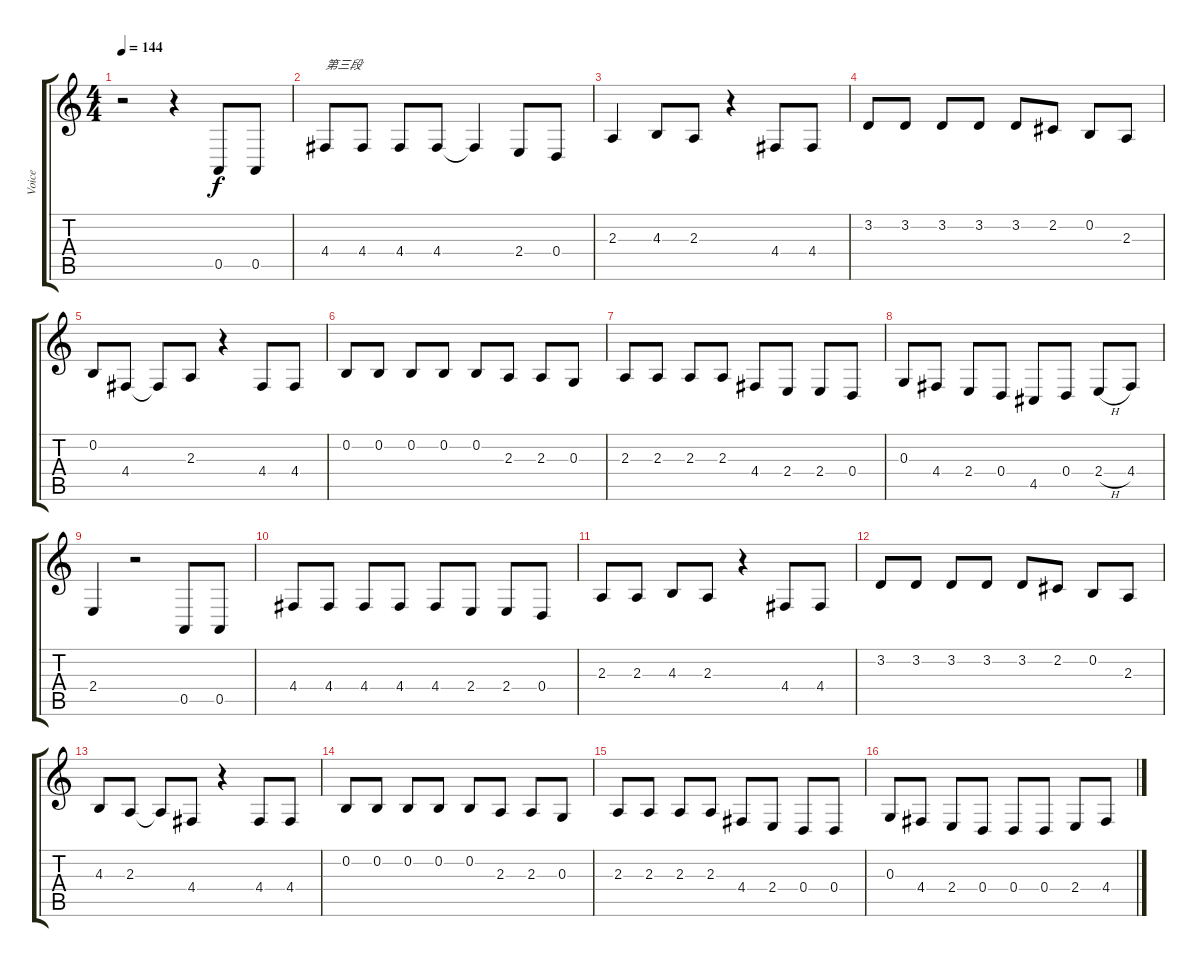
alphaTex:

\track ("Voice" "Voice") {instrument altosax}
\staff {score tabs}
\tuning (E4 B3 G3 D3 A2 E2) {hide}
\ts (4 4)
\tempo 144
\clef g2
\ks c
r.2{dy f} r.4 0.5.8 0.5.8 |
4.4.8{txt "第三段"} 4.4.8 4.4.8 4.4.8 4.4{t}.4 2.4.8 0.4.8 |
2.3.4 4.3.8 2.3.8 r.4 4.4.8 4.4.8 |
3.2.8 3.2.8 3.2.8 3.2.8 3.2.8 2.2.8 0.2.8 2.3.8 |
0.2.8 4.4.8 4.4{t}.8 2.3.8 r.4 4.4.8 4.4.8 |
0.2.8 0.2.8 0.2.8 0.2.8 0.2.8 2.3.8 2.3.8 0.3.8 |
2.3.8 2.3.8 2.3.8 2.3.8 4.4.8 2.4.8 2.4.8 0.4.8 |
0.3.8 4.4.8 2.4.8 0.4.8 4.5.8 0.4.8 2.4{h}.8 4.4.8 |
2.4.4 r.2 0.5.8 0.5.8 |
4.4.8 4.4.8 4.4.8 4.4.8 4.4.8 2.4.8 2.4.8 0.4.8 |
2.3.8 2.3.8 4.3.8 2.3.8 r.4 4.4.8 4.4.8 |
3.2.8 3.2.8 3.2.8 3.2.8 3.2.8 2.2.8 0.2.8 2.3.8 |
4.3.8 2.3.8 2.3{t}.8 4.4.8 r.4 4.4.8 4.4.8 |
0.2.8 0.2.8 0.2.8 0.2.8 0.2.8 2.3.8 2.3.8 0.3.8 |
2.3.8 2.3.8 2.3.8 2.3.8 4.4.8 2.4.8 0.4.8 0.4.8 |
0.3.8 4.4.8 2.4.8 0.4.8 0.4.8 0.4.8 2.4.8 4.4.8
